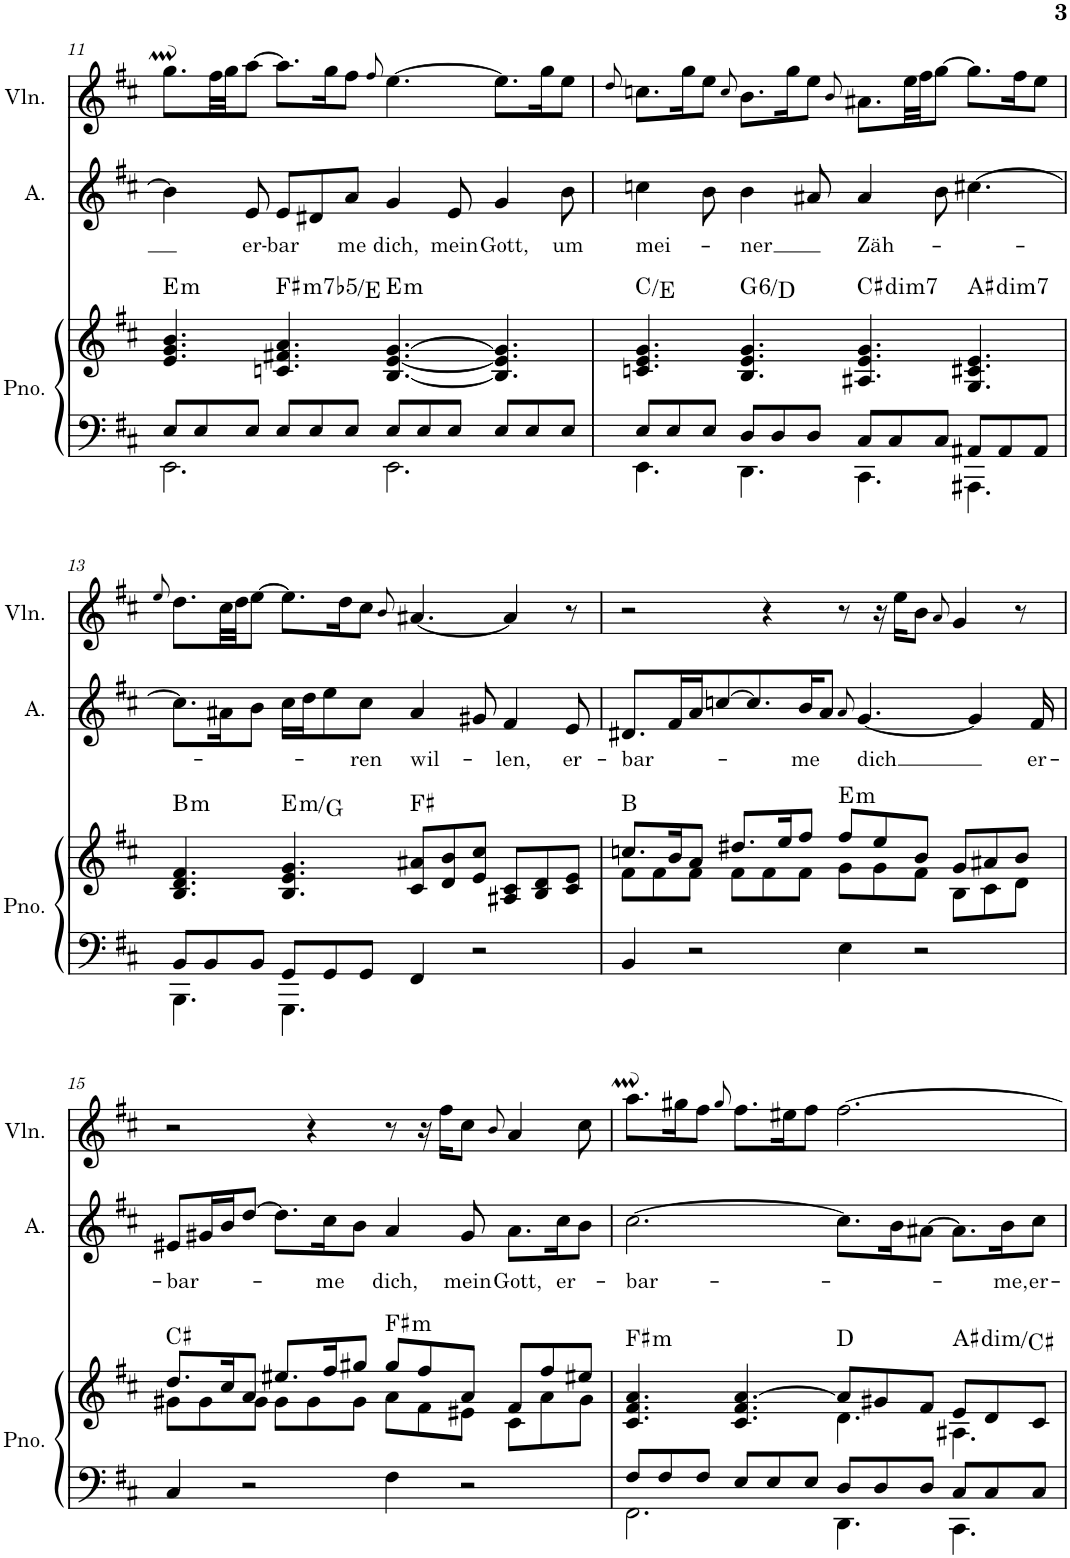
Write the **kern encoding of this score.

**kern	**kern	**harte	**kern	**text	**kern
*part3	*part3	*part3	*part2	*part2	*part1
*staff4	*staff3	*	*staff2	*staff2	*staff1
*I"Piano	*	*	*I"Alto	*	*I"ヴァイオリン
*I'Pno.	*	*	*I'A.	*	*
!!LO:PB:g=z
*clefF4	*clefG2	*	*clefG2	*	*clefG2
*k[f#c#]	*k[f#c#]	*	*k[f#c#]	*	*k[f#c#]
*M12/8	*M12/8	*	*M12/8	*	*M12/8
=11	=11	=11	=11	=11	=11
*^	*	*	*	*	*
!	!	!	!LO:H:kt=m	!	!	!
8E/L	2.EE\	4.e/ 4.g/ 4.b/	E:min	4b\]	.	8.ggM\L
8E/	.	.	.	.	.	.
.	.	.	.	.	.	32ff#\LL
.	.	.	.	.	.	32gg\JJ
!	!	!	!	!	!LO:LY:b	!
8E/J	.	.	.	8e/	er-	[8aa\J
!	!	!	!LO:H:kt=m7b5	!	!LO:LY:b	!
8E/L	.	4.cn/ 4.f#X/ 4.a/	F#:hdim7/b7	8e/L	-bar	8.aa\L]
8E/	.	.	.	8d#X/	.	.
.	.	.	.	.	.	16gg\K
!	!	!	!	!	!LO:LY:b	!
8E/J	.	.	.	8a/J	me	8ff#\J
.	.	.	.	.	.	8qff#/
!	!	!	!LO:H:kt=m	!	!LO:LY:b	!
8E/L	2.EE\	[4.B/ [4.e/ [4.g/	E:min	4g/	dich,	[4.ee\
8E/	.	.	.	.	.	.
!	!	!	!	!	!LO:LY:b	!
8E/J	.	.	.	8e/	mein	.
!	!	!	!	!	!LO:LY:b	!
8E/L	.	4.B/] 4.e/] 4.g/]	.	4g/	Gott,	8.ee\L]
8E/	.	.	.	.	.	.
.	.	.	.	.	.	16gg\K
!	!	!	!	!	!LO:LY:b	!
8E/J	.	.	.	8b\	um	8ee\J
=12	=12	=12	=12	=12	=12	=12
.	.	.	.	.	.	8qdd/
!	!	!	!	!	!LO:LY:b	!
8E/L	4.EE\	4.cn/ 4.e/ 4.g/	C:maj/3	4ccn\	mei-	8.ccn\L
8E/	.	.	.	.	.	.
.	.	.	.	.	.	16gg\K
8E/J	.	.	.	8b\	.	8ee\J
.	.	.	.	.	.	8qcc/
!	!	!	!LO:H:kt=6	!	!LO:LY:b	!
8D/L	4.DD\	4.B/ 4.e/ 4.g/	G:maj6/5	4b\	-ner	8.b\L
8D/	.	.	.	.	.	.
.	.	.	.	.	.	16gg\K
8D/J	.	.	.	8a#X/	.	8ee\J
.	.	.	.	.	.	8qb/
!	!	!	!LO:H:kt=dim7	!	!LO:LY:b	!
8C#/L	4.CC#\	4.A#X/ 4.e/ 4.g/	C#:dim7	4a#/	Zäh-	8.a#X\L
8C#/	.	.	.	.	.	.
.	.	.	.	.	.	32ee\LL
.	.	.	.	.	.	32ff#\JJ
8C#/J	.	.	.	8b\	.	[8gg\J
!	!	!	!LO:H:kt=dim7	!	!	!
8AA#X/L	4.AAA#X\	4.G/ 4.c#X/ 4.e/	A#:dim7	[4.cc#X\	.	8.gg\L]
8AA#/	.	.	.	.	.	.
.	.	.	.	.	.	16ff#\K
8AA#/J	.	.	.	.	.	8ee\J
!!LO:LB:g=z
=13	=13	=13	=13	=13	=13	=13
.	.	.	.	.	.	8qee/
!	!	!	!LO:H:kt=m	!	!	!
8BB/L	4.BBB\	4.B/ 4.d/ 4.f#/	B:min	8.cc#\L]	.	8.dd\L
8BB/	.	.	.	.	.	.
.	.	.	.	16a#X\K	.	32cc#\LL
.	.	.	.	.	.	32dd\JJ
8BB/J	.	.	.	8b\J	.	[8ee\J
!	!	!	!LO:H:kt=m	!	!	!
8GG/L	4.GGG\	4.B/ 4.e/ 4.g/	E:min/b3	16cc#\LL	.	8.ee\L]
.	.	.	.	16dd\J	.	.
8GG/	.	.	.	8ee\	.	.
.	.	.	.	.	.	16dd\K
!	!	!	!	!	!LO:LY:b	!
8GG/J	.	.	.	8cc#\J	-ren	8cc#\J
.	.	.	.	.	.	8qb/
!	!	!	!	!	!LO:LY:b	!
4FF#/	2.ryy	8c#/ 8a#X/L	F#:maj	4a#/	wil-	[4.a#X/
.	.	8d/ 8b/	.	.	.	.
2r	.	8e/ 8cc#/J	.	8g#X/	.	.
!	!	!	!	!	!LO:LY:b	!
.	.	8A#X/ 8c#/L	.	4f#/	-len,	4a#/]
.	.	8B/ 8d/	.	.	.	.
!	!	!	!	!	!LO:LY:b	!
.	.	8c#/ 8e/J	.	8e/	er-	8r
*v	*v	*	*	*	*	*
=14	=14	=14	=14	=14	=14
*	*^	*	*	*	*
!	!	!	!	!	!LO:LY:b	!
4BB/	8.ccn/L	8f#\L	B:maj	8.d#X/L	-bar-	2r
.	.	8f#\	.	.	.	.
.	16b/K	.	.	16f#/L	.	.
2r	8a/J	8f#\J	.	16a/J	.	.
.	.	.	.	[>8ccn/	.	.
.	8.dd#X/L	8f#\L	.	.	.	.
.	.	.	.	8.cc/]	.	.
.	.	8f#\	.	.	.	4r
.	16ee/K	.	.	.	.	.
!	!	!	!	!	!LO:LY:b	!
.	8ff#/J	8f#\J	.	16b/K	-me	.
.	.	.	.	8a/J	.	.
!	!	!	!LO:H:kt=m	!	!	!
4E\	8ff#/L	8g\L	E:min	.	.	8r
.	.	.	.	8qa/	.	.
!	!	!	!	!	!LO:LY:b	!
.	.	.	.	[4.g/	-dich	.
.	8ee/	8g\	.	.	.	16r
.	.	.	.	.	.	16ee\KL
2r	8b/J	8f#\J	.	.	.	8b\J
.	.	.	.	.	.	8qa/
.	8g/L	8B\L	.	.	.	4g/
.	.	.	.	4g/]	.	.
.	8a#X/	8c#\	.	.	.	.
.	8b/J	8d\J	.	.	.	8r
!	!	!	!	!	!LO:LY:b	!
.	.	.	.	16f#/	er-	.
!!LO:LB:g=z
=15	=15	=15	=15	=15	=15	=15
!	!	!	!	!	!LO:LY:b	!
4C#/	8.dd/L	8g#X\L	C#:maj	8e#X/L	-bar-	2r
.	.	8g#\	.	16g#X/L	.	.
.	16cc#/K	.	.	16b/J	.	.
2r	8a/J	8g#\J	.	[8dd/J	.	.
.	8.ee#X/L	8g#\L	.	8.dd\L]	.	.
.	.	8g#\	.	.	.	4r
!	!	!	!	!	!LO:LY:b	!
.	16ff#/K	.	.	16cc#\K	-me	.
.	8gg#X/J	8g#\J	.	8b\J	.	.
!	!	!	!LO:H:kt=m	!	!LO:LY:b	!
4F#\	8gg#/L	8a\L	F#:min	4a/	dich,	8r
.	8ff#/	8f#\	.	.	.	16r
.	.	.	.	.	.	16ff#\KL
!	!	!	!	!	!LO:LY:b	!
2r	8a/J	8e#X\J	.	8g#/	mein	8cc#\J
.	.	.	.	.	.	8qb/
!	!	!	!	!	!LO:LY:b	!
.	8f#/L	8c#\L	.	8.a\L	Gott,	4a/
.	8ff#/	8a\	.	.	.	.
!	!	!	!	!	!LO:LY:b	!
.	.	.	.	16cc#\K	er-	.
.	8ee#X/J	8e#\J	.	8b\J	.	8cc#\
=16	=16	=16	=16	=16	=16	=16
*^	*	*	*	*	*	*
!	!	!	!	!LO:H:kt=m	!	!LO:LY:b	!
8F#/L	2.FF#\	4.c#/ 4.f#/ 4.a/	2.ryy	F#:min	[2.cc#\	bar-	8.aaM\L
8F#/	.	.	.	.	.	.	.
.	.	.	.	.	.	.	16gg#X\K
8F#/J	.	.	.	.	.	.	8ff#\J
.	.	.	.	.	.	.	8qgg#/
8E/L	.	4.c#/ 4.f#/ [4.a/	.	.	.	.	8.ff#\L
8E/	.	.	.	.	.	.	.
.	.	.	.	.	.	.	16ee#X\K
8E/J	.	.	.	.	.	.	8ff#\J
8D/L	4.DD\	8a/L]	4.d\	D:maj	8.cc#\L]	.	[2.ff#\
8D/	.	8g#X/	.	.	.	.	.
.	.	.	.	.	16b\K	.	.
8D/J	.	8f#/J	.	.	[8a#X\J	.	.
!	!	!	!	!LO:H:kt=dim	!	!	!
8C#/L	4.CC#\	8e/L	4.A#X\	A#:dim/b3	8.a#\L]	.	.
8C#/	.	8d/	.	.	.	.	.
!	!	!	!	!	!	!LO:LY:b	!
.	.	.	.	.	16b\K	-me,	.
!	!	!	!	!	!	!LO:LY:b	!
8C#/J	.	8c#/J	.	.	8cc#\J	er-	.
*v	*v	*	*	*	*	*	*
*	*v	*v	*	*	*	*
=	=	=	=	=	=
*-	*-	*-	*-	*-	*-
